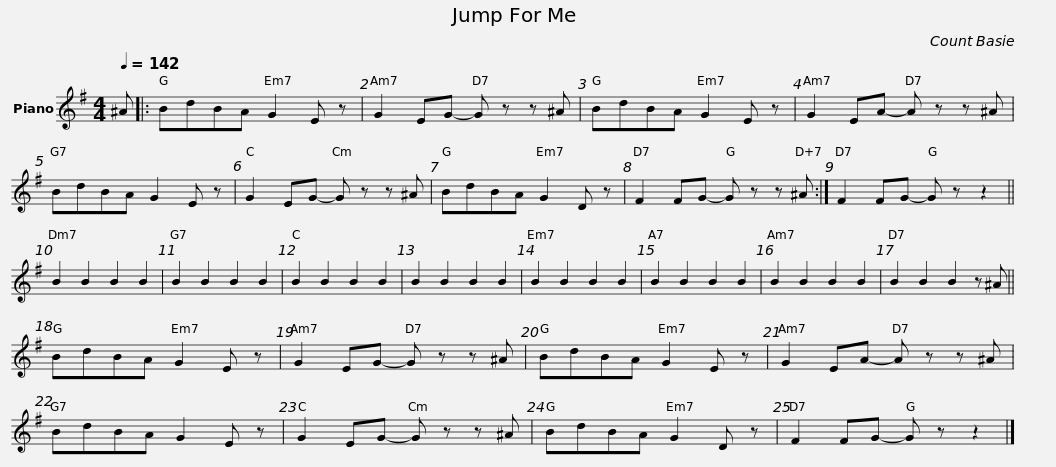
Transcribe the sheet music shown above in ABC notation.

X:1
L:1/8
Q:1/4=142
M:4/4
I:linebreak $
K:G
V:1 treble
V:1
 ^A |: BdBA G2 E z | G2 EG- G z z ^A | BdBA G2 E z |$ G2 EA- A z z ^A | %5
 BdBA G2 E z | G2 EG- G z z ^A |$ BdBA G2 D z | F2 FG- G z z ^A :| F2 FG- G z z2 ||$ %10
 B2 B2 B2 B2 | B2 B2 B2 B2 | B2 B2 B2 B2 | B2 B2 B2 B2 |$ B2 B2 B2 B2 | %15
 B2 B2 B2 B2 | B2 B2 B2 B2 | B2 B2 B2 z ^A ||$ BdBA G2 E z | G2 EG- G z z ^A | %20
 BdBA G2 E z | G2 EA- A z z ^A |$ BdBA G2 E z | G2 EG- G z z ^A | BdBA G2 D z | %25
 F2 FG- G z z2 |] %26
